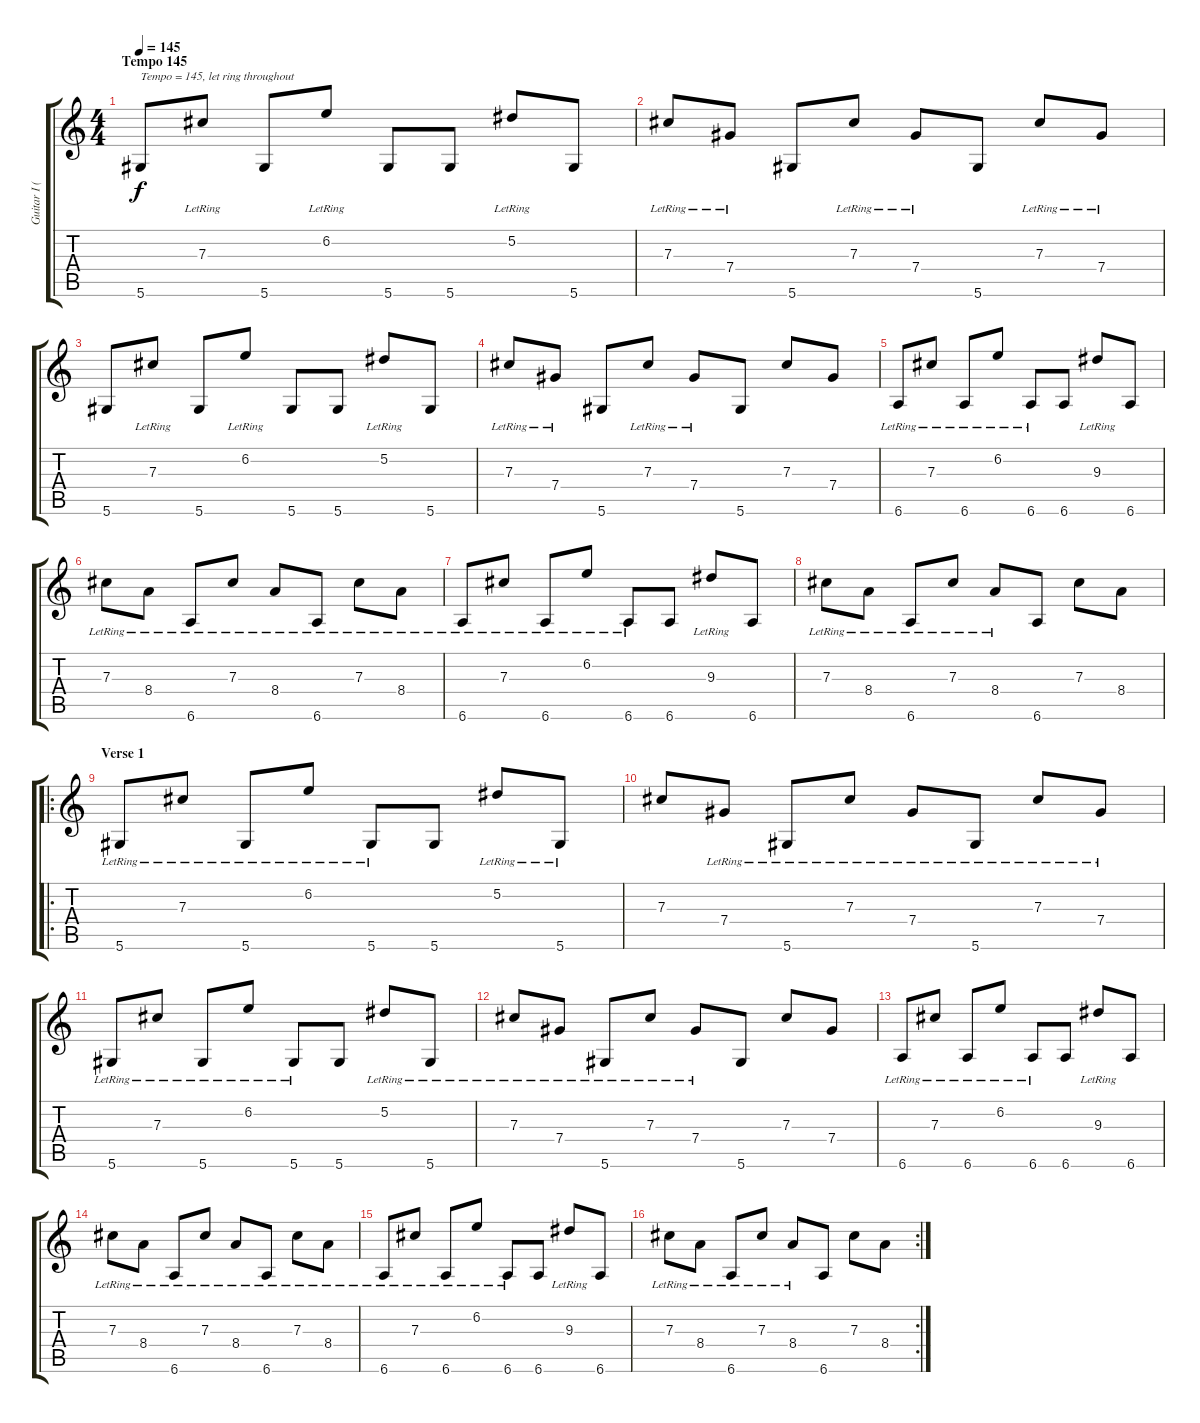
\track ("Guitar I (clean)" "Guitar I (") {instrument electricguitarclean}
\staff {score tabs}
\tuning (Eb4 Bb3 Gb3 Db3 Ab2 Eb2) {hide}
\ts (4 4)
\section ("" "Tempo 145")
\tempo 145
\clef g2
\ks c
5.6.8{txt "Tempo = 145, let ring throughout" dy f instrument electricguitarclean} 7.3{lr}.8 5.6.8 6.2{lr}.8 5.6.8 5.6.8 5.2{lr}.8 5.6.8 |
7.3{lr}.8 7.4{lr}.8 5.6.8 7.3{lr}.8 7.4{lr}.8 5.6.8 7.3{lr}.8 7.4{lr}.8 |
5.6.8 7.3{lr}.8 5.6.8 6.2{lr}.8 5.6.8 5.6.8 5.2{lr}.8 5.6.8 |
7.3{lr}.8 7.4{lr}.8 5.6.8 7.3{lr}.8 7.4{lr}.8 5.6.8 7.3.8 7.4.8 |
6.6{lr}.8 7.3{lr}.8 6.6{lr}.8 6.2{lr}.8 6.6{lr}.8 6.6.8 9.3{lr}.8 6.6.8 |
7.3{lr}.8 8.4{lr}.8 6.6{lr}.8 7.3{lr}.8 8.4{lr}.8 6.6{lr}.8 7.3{lr}.8 8.4{lr}.8 |
6.6{lr}.8 7.3{lr}.8 6.6{lr}.8 6.2{lr}.8 6.6{lr}.8 6.6.8 9.3{lr}.8 6.6.8 |
7.3{lr}.8 8.4{lr}.8 6.6{lr}.8 7.3{lr}.8 8.4{lr}.8 6.6.8 7.3.8 8.4.8 |
\ro
\section ("" "Verse 1")
5.6{lr}.8 7.3{lr}.8 5.6{lr}.8 6.2{lr}.8 5.6{lr}.8 5.6.8 5.2{lr}.8 5.6{lr}.8 |
7.3.8 7.4{lr}.8 5.6{lr}.8 7.3{lr}.8 7.4{lr}.8 5.6{lr}.8 7.3{lr}.8 7.4{lr}.8 |
5.6{lr}.8 7.3{lr}.8 5.6{lr}.8 6.2{lr}.8 5.6{lr}.8 5.6.8 5.2{lr}.8 5.6{lr}.8 |
7.3{lr}.8 7.4{lr}.8 5.6{lr}.8 7.3{lr}.8 7.4{lr}.8 5.6.8 7.3.8 7.4.8 |
6.6{lr}.8 7.3{lr}.8 6.6{lr}.8 6.2{lr}.8 6.6{lr}.8 6.6.8 9.3{lr}.8 6.6.8 |
7.3{lr}.8 8.4{lr}.8 6.6{lr}.8 7.3{lr}.8 8.4{lr}.8 6.6{lr}.8 7.3{lr}.8 8.4{lr}.8 |
6.6{lr}.8 7.3{lr}.8 6.6{lr}.8 6.2{lr}.8 6.6{lr}.8 6.6.8 9.3{lr}.8 6.6.8 |
\rc 2
7.3{lr}.8 8.4{lr}.8 6.6{lr}.8 7.3{lr}.8 8.4{lr}.8 6.6.8 7.3.8 8.4.8
